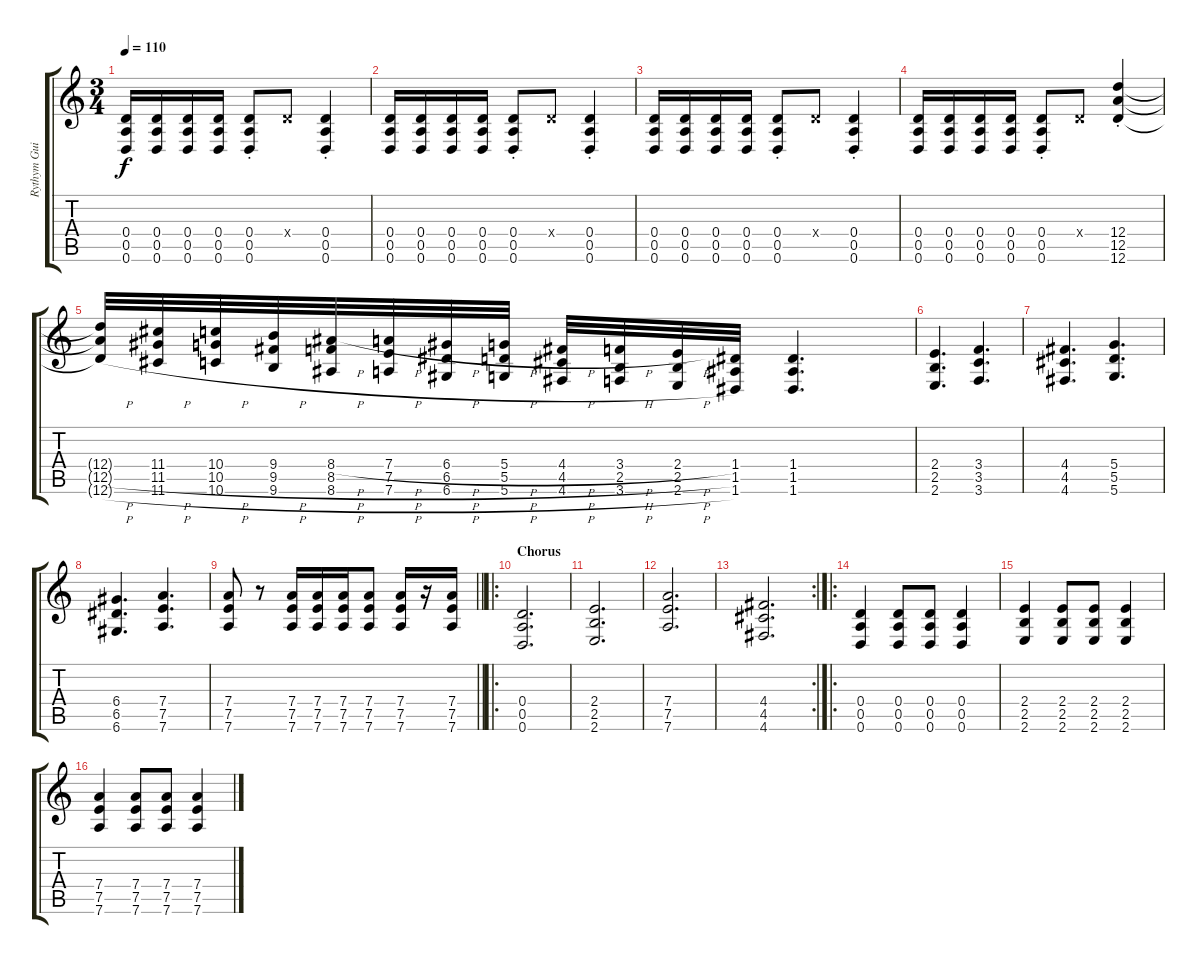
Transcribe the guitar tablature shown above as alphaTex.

\track ("Rythym Guitar" "Rythym Gui") {instrument overdrivenguitar}
\staff {score tabs}
\tuning (E4 B3 G3 D3 A2 D2) {hide}
\ts (3 4)
\tempo 110
\clef g2
\ks c
(0.4 0.5 0.6).16{dy f} (0.4 0.5 0.6).16 (0.4 0.5 0.6).16 (0.4 0.5 0.6).16 (0.4{st} 0.5{st} 0.6{st}).8 0.4{x}.8 (0.4{st} 0.5{st} 0.6{st}).4 |
(0.4 0.5 0.6).16 (0.4 0.5 0.6).16 (0.4 0.5 0.6).16 (0.4 0.5 0.6).16 (0.4{st} 0.5{st} 0.6{st}).8 0.4{x}.8 (0.4{st} 0.5{st} 0.6{st}).4 |
(0.4 0.5 0.6).16 (0.4 0.5 0.6).16 (0.4 0.5 0.6).16 (0.4 0.5 0.6).16 (0.4{st} 0.5{st} 0.6{st}).8 0.4{x}.8 (0.4{st} 0.5{st} 0.6{st}).4 |
(0.4 0.5 0.6).16 (0.4 0.5 0.6).16 (0.4 0.5 0.6).16 (0.4 0.5 0.6).16 (0.4{st} 0.5{st} 0.6{st}).8 0.4{x}.8 (12.4{st} 12.5{st} 12.6{st}).4 |
(12.4{t} 12.5{h t} 12.6{h t}).32 (11.4 11.5{h} 11.6{h}).32 (10.4 10.5{h} 10.6{h}).32 (9.4 9.5{h} 9.6{h}).32 (8.4{h} 8.5{h} 8.6{h}).32 (7.4{h} 7.5{h} 7.6{h}).32 (6.4{h} 6.5{h} 6.6{h}).32 (5.4{h} 5.5{h} 5.6{h}).32 (4.4{h} 4.5{h} 4.6{h}).32 (3.4{h} 2.5{h} 3.6{h}).32 (2.4{h} 2.5{h} 2.6{h}).32 (1.4 1.5 1.6).32 (1.4 1.5 1.6).4{d} |
(2.4 2.5 2.6).4{d} (3.4 3.5 3.6).4{d} |
(4.4 4.5 4.6).4{d} (5.4 5.5 5.6).4{d} |
(6.4 6.5 6.6).4{d} (7.4 7.5 7.6).4{d} |
\barLineRight lightlight
(7.4 7.5 7.6).8 r.8 (7.4 7.5 7.6).16 (7.4 7.5 7.6).16 (7.4 7.5 7.6).16 (7.4 7.5 7.6).8 (7.4 7.5 7.6).16 r.16 (7.4 7.5 7.6).16 |
\ro
\section ("" "Chorus")
(0.4 0.5 0.6).2{d} |
(2.4 2.5 2.6).2{d} |
(7.4 7.5 7.6).2{d} |
\rc 2
(4.4 4.5 4.6).2{d} |
\ro
(0.4 0.5 0.6).4 (0.4 0.5 0.6).8 (0.4 0.5 0.6).8 (0.4 0.5 0.6).4 |
(2.4 2.5 2.6).4 (2.4 2.5 2.6).8 (2.4 2.5 2.6).8 (2.4 2.5 2.6).4 |
(7.4 7.5 7.6).4 (7.4 7.5 7.6).8 (7.4 7.5 7.6).8 (7.4 7.5 7.6).4
